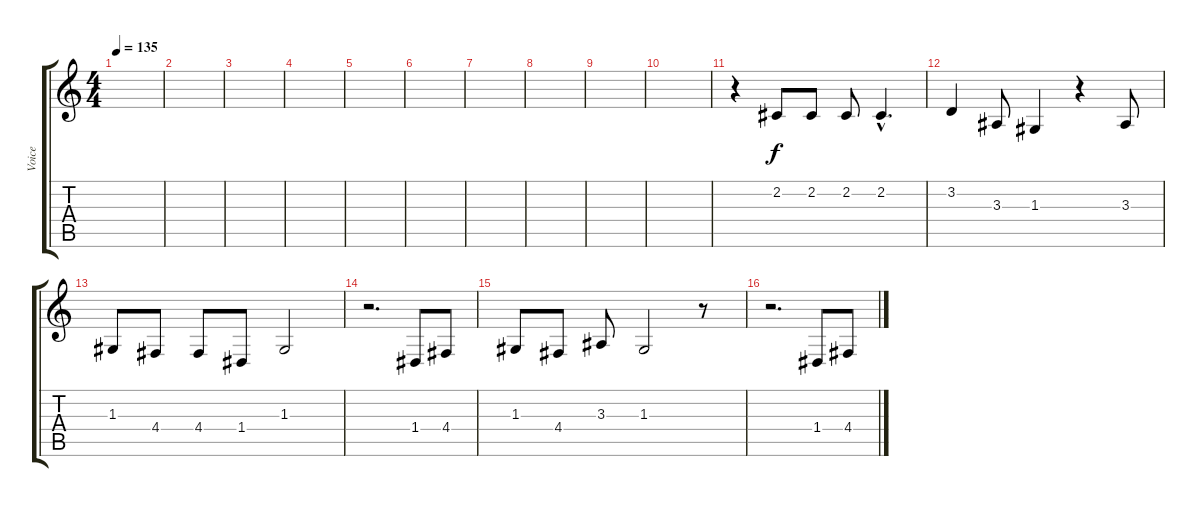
\track ("Voice" "Voice") {instrument violin}
\staff {score tabs}
\tuning (E4 B3 G3 D3 A2 E2) {hide}
\ts (4 4)
\tempo 135
\clef g2
\ks c
|
|
|
|
|
|
|
|
|
|
r.4 2.2.8 2.2.8 2.2.8 2.2{hac}.4{d} |
3.2.4 3.3.8 1.3.4 r.4 3.3.8 |
1.3.8 4.4.8 4.4.8 1.4.8 1.3.2 |
r.2{d} 1.4.8 4.4.8 |
1.3.8 4.4.8 3.3.8 1.3.2 r.8 |
r.2{d} 1.4.8 4.4.8
